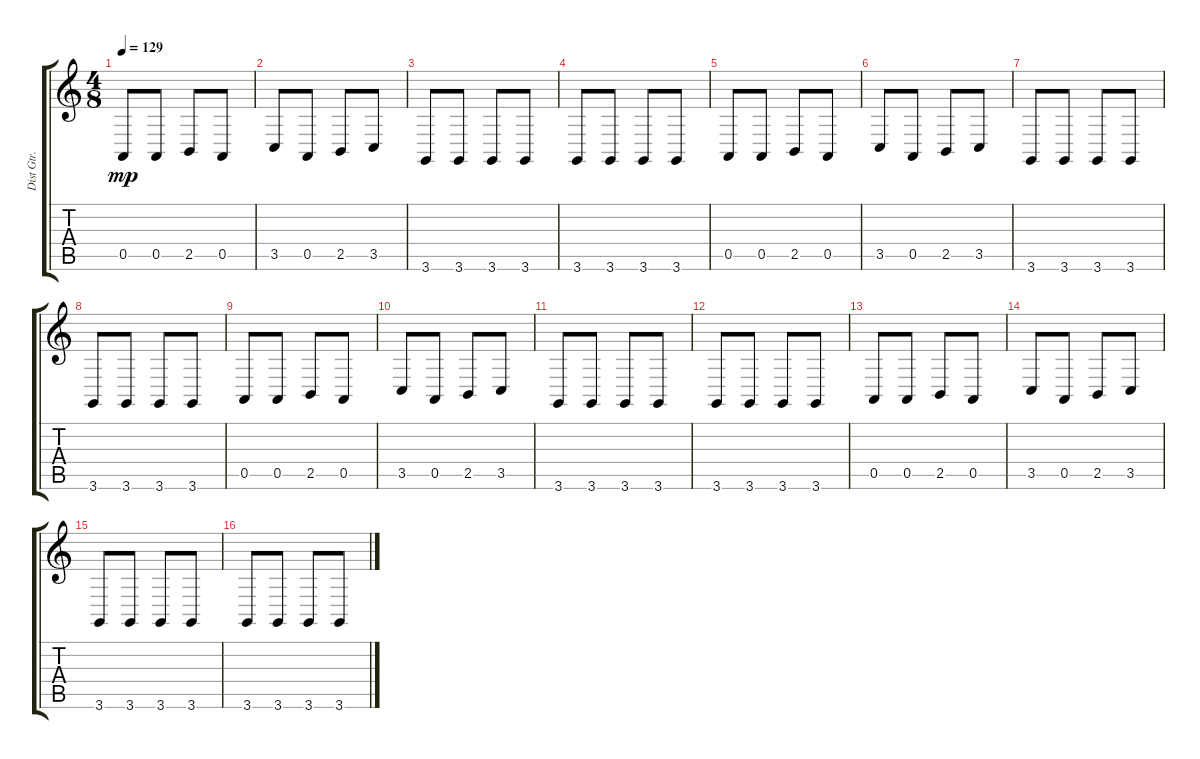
\track ("Dist Gtr." "Dist Gtr.") {instrument lead5charang}
\staff {score tabs}
\tuning (E4 B3 G3 D3 A2 E2) {hide}
\ts (4 8)
\tempo 129
\clef g2
\ks c
0.5.8{dy mp} 0.5.8 2.5.8 0.5.8 |
3.5.8 0.5.8 2.5.8 3.5.8 |
3.6.8 3.6.8 3.6.8 3.6.8 |
3.6.8 3.6.8 3.6.8 3.6.8 |
0.5.8 0.5.8 2.5.8 0.5.8 |
3.5.8 0.5.8 2.5.8 3.5.8 |
3.6.8 3.6.8 3.6.8 3.6.8 |
3.6.8 3.6.8 3.6.8 3.6.8 |
0.5.8 0.5.8 2.5.8 0.5.8 |
3.5.8 0.5.8 2.5.8 3.5.8 |
3.6.8 3.6.8 3.6.8 3.6.8 |
3.6.8 3.6.8 3.6.8 3.6.8 |
0.5.8 0.5.8 2.5.8 0.5.8 |
3.5.8 0.5.8 2.5.8 3.5.8 |
3.6.8 3.6.8 3.6.8 3.6.8 |
3.6.8 3.6.8 3.6.8 3.6.8
